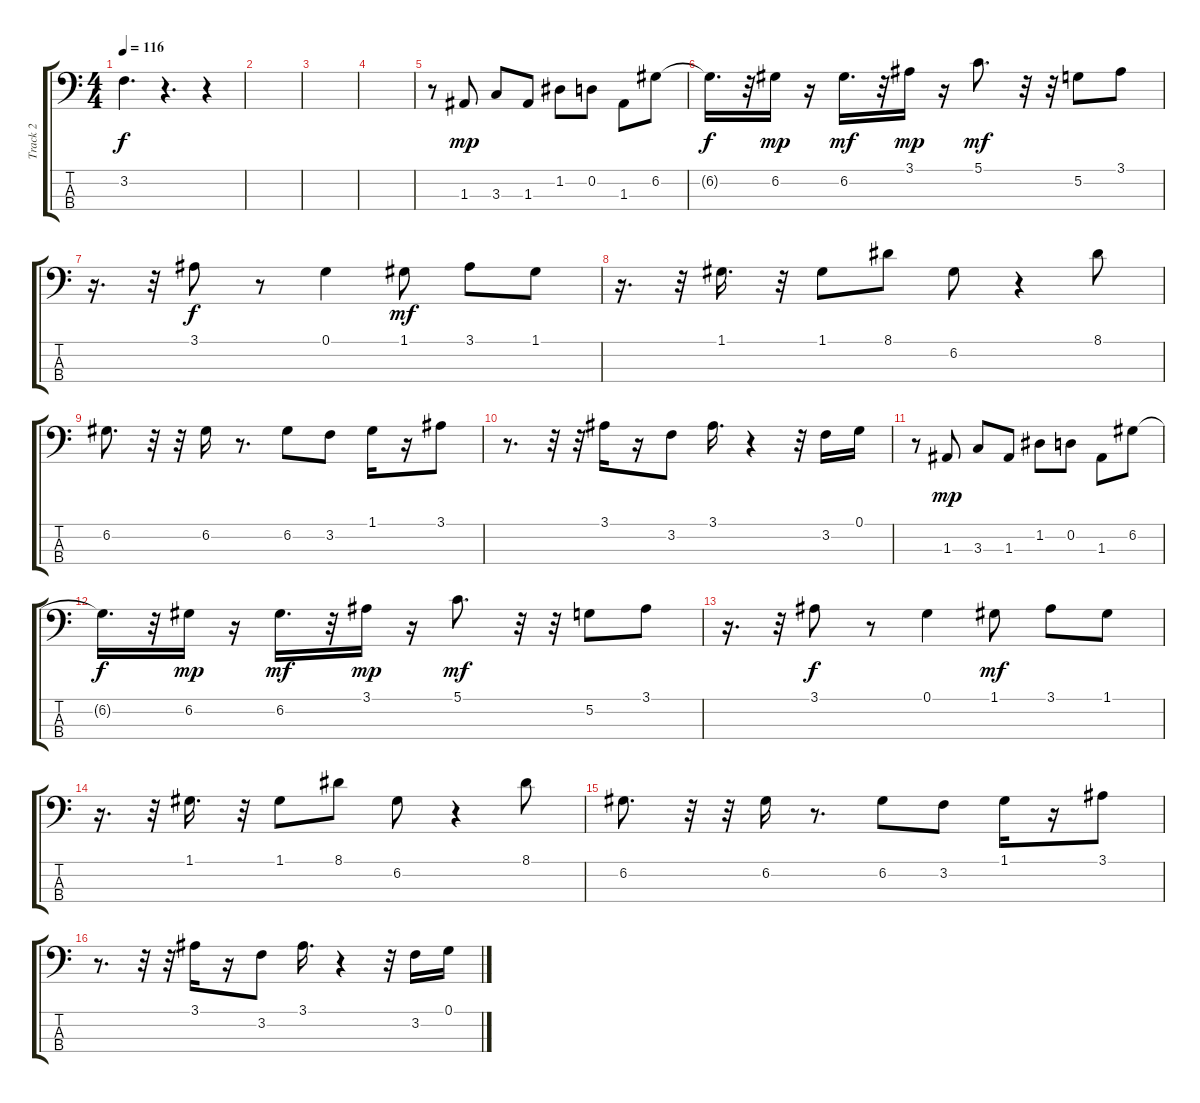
\track ("Track 2" "Track 2") {instrument synthbass1}
\staff {score tabs}
\tuning (G2 D2 A1 E1) {hide}
\ts (4 4)
\tempo 116
\clef f4
\ks c
3.2.4{d dy f} r.4{d} r.4 |
|
|
|
r.8 1.3.8{dy mp} 3.3.8 1.3.8 1.2.8 0.2.8 1.3.8 6.2.8 |
6.2{t}.16{d dy f} r.32 6.2.16{dy mp} r.16 6.2.16{d dy mf} r.32 3.1.16{dy mp} r.16 5.1.8{d dy mf} r.32 r.32 5.2.8 3.1.8 |
r.16{d} r.32 3.1.8{dy f} r.8 0.1.4 1.1.8{dy mf} 3.1.8 1.1.8 |
r.16{d} r.32 1.1.16{d} r.32 1.1.8 8.1.8 6.2.8 r.4 8.1.8 |
6.2.8{d} r.32 r.32 6.2.16 r.8{d} 6.2.8 3.2.8 1.1.16 r.16 3.1.8 |
r.8{d} r.32 r.32 3.1.16 r.16 3.2.8 3.1.16{d} r.4 r.32 3.2.16 0.1.16 |
r.8 1.3.8{dy mp} 3.3.8 1.3.8 1.2.8 0.2.8 1.3.8 6.2.8 |
6.2{t}.16{d dy f} r.32 6.2.16{dy mp} r.16 6.2.16{d dy mf} r.32 3.1.16{dy mp} r.16 5.1.8{d dy mf} r.32 r.32 5.2.8 3.1.8 |
r.16{d} r.32 3.1.8{dy f} r.8 0.1.4 1.1.8{dy mf} 3.1.8 1.1.8 |
r.16{d} r.32 1.1.16{d} r.32 1.1.8 8.1.8 6.2.8 r.4 8.1.8 |
6.2.8{d} r.32 r.32 6.2.16 r.8{d} 6.2.8 3.2.8 1.1.16 r.16 3.1.8 |
r.8{d} r.32 r.32 3.1.16 r.16 3.2.8 3.1.16{d} r.4 r.32 3.2.16 0.1.16
